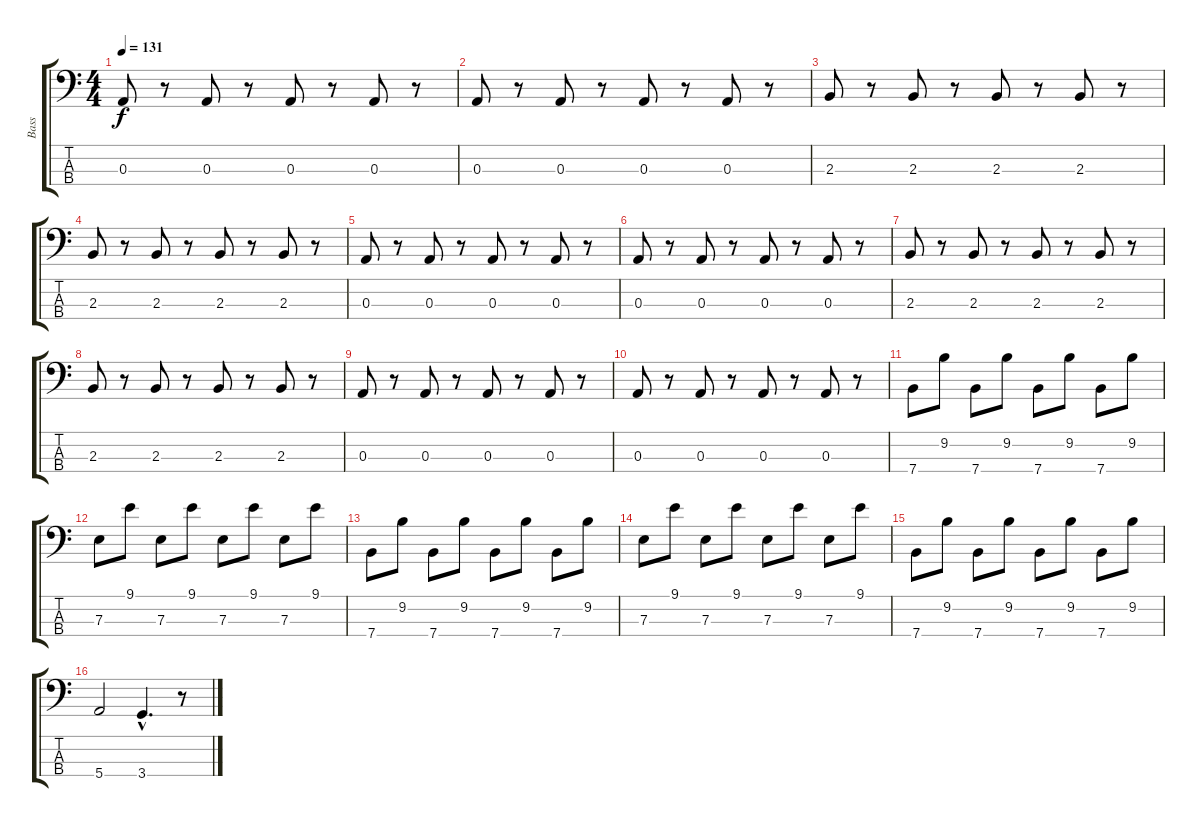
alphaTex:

\track ("Bass" "Bass") {instrument electricbassfinger}
\staff {score tabs}
\tuning (G2 D2 A1 E1) {hide}
\ts (4 4)
\tempo 131
\clef f4
\ks c
0.3.8{dy f} r.8 0.3.8 r.8 0.3.8 r.8 0.3.8 r.8 |
0.3.8 r.8 0.3.8 r.8 0.3.8 r.8 0.3.8 r.8 |
2.3.8 r.8 2.3.8 r.8 2.3.8 r.8 2.3.8 r.8 |
2.3.8 r.8 2.3.8 r.8 2.3.8 r.8 2.3.8 r.8 |
0.3.8 r.8 0.3.8 r.8 0.3.8 r.8 0.3.8 r.8 |
0.3.8 r.8 0.3.8 r.8 0.3.8 r.8 0.3.8 r.8 |
2.3.8 r.8 2.3.8 r.8 2.3.8 r.8 2.3.8 r.8 |
2.3.8 r.8 2.3.8 r.8 2.3.8 r.8 2.3.8 r.8 |
0.3.8 r.8 0.3.8 r.8 0.3.8 r.8 0.3.8 r.8 |
0.3.8 r.8 0.3.8 r.8 0.3.8 r.8 0.3.8 r.8 |
7.4.8 9.2.8 7.4.8 9.2.8 7.4.8 9.2.8 7.4.8 9.2.8 |
7.3.8 9.1.8 7.3.8 9.1.8 7.3.8 9.1.8 7.3.8 9.1.8 |
7.4.8 9.2.8 7.4.8 9.2.8 7.4.8 9.2.8 7.4.8 9.2.8 |
7.3.8 9.1.8 7.3.8 9.1.8 7.3.8 9.1.8 7.3.8 9.1.8 |
7.4.8 9.2.8 7.4.8 9.2.8 7.4.8 9.2.8 7.4.8 9.2.8 |
5.4.2 3.4{hac}.4{d} r.8
